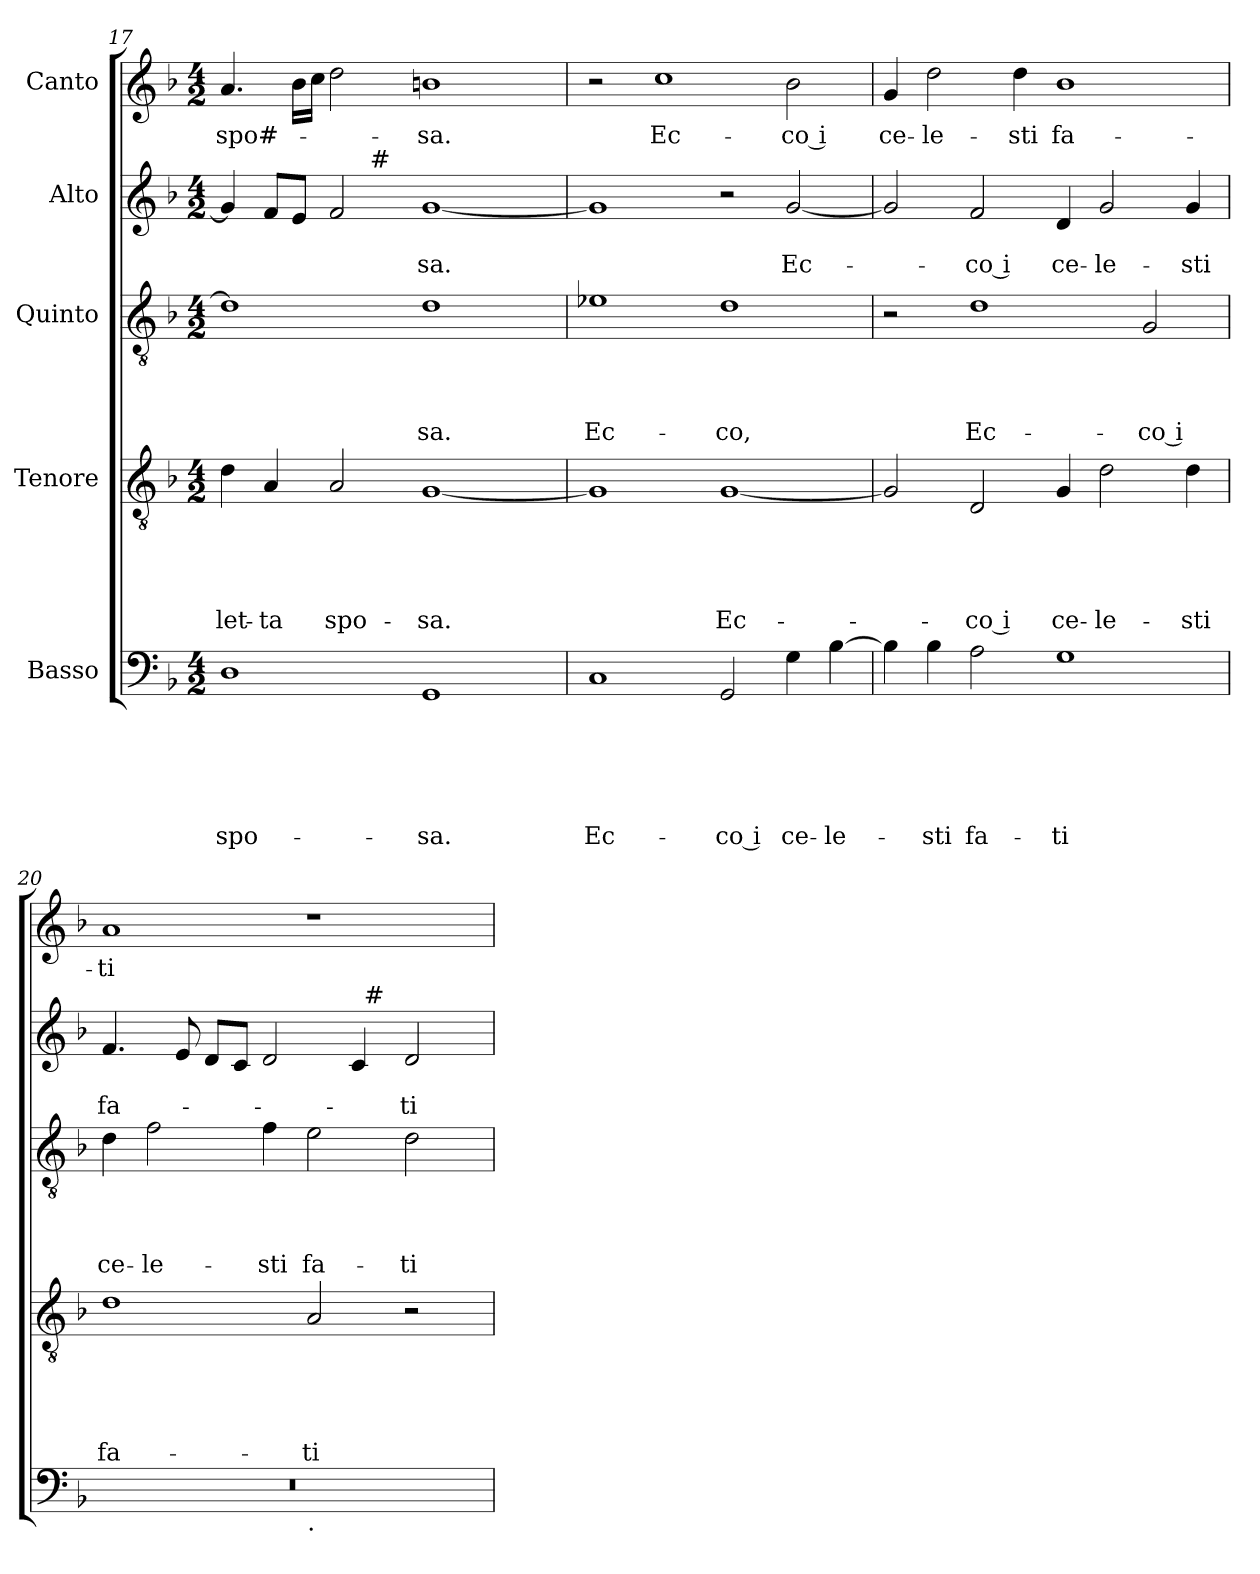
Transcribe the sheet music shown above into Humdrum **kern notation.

**kern	**text	**text	**text	**text	**text	**text	**kern	**text	**text	**text	**text	**text	**kern	**text	**text	**text	**text	**kern	**text	**text	**kern	**text
*part5	*part5	*part5	*part5	*part5	*part5	*part5	*part4	*part4	*part4	*part4	*part4	*part4	*part3	*part3	*part3	*part3	*part3	*part2	*part2	*part2	*part1	*part1
*staff5	*staff5	*staff5	*staff5	*staff5	*staff5	*staff5	*staff4	*staff4	*staff4	*staff4	*staff4	*staff4	*staff3	*staff3	*staff3	*staff3	*staff3	*staff2	*staff2	*staff2	*staff1	*staff1
*I"Basso	*	*	*	*	*	*	*I"Tenore	*	*	*	*	*	*I"Quinto	*	*	*	*	*I"Alto	*	*	*I"Canto	*
*clefF4	*	*	*	*	*	*	*clefGv2	*	*	*	*	*	*clefGv2	*	*	*	*	*clefG2	*	*	*clefG2	*
*ITrd-3c-5	*	*	*	*	*	*	*	*	*	*	*	*	*ITrd-3c-5	*	*	*	*	*ITrd-3c-5	*	*	*	*
*k[b-e-]	*	*	*	*	*	*	*k[b-]	*	*	*	*	*	*k[b-e-]	*	*	*	*	*k[b-e-]	*	*	*k[b-]	*
*B-:	*	*	*	*	*	*	*F:	*	*	*	*	*	*B-:	*	*	*	*	*B-:	*	*	*F:	*
*M4/2	*	*	*	*	*	*	*M4/2	*	*	*	*	*	*M4/2	*	*	*	*	*M4/2	*	*	*M4/2	*
=17	=17	=17	=17	=17	=17	=17	=17	=17	=17	=17	=17	=17	=17	=17	=17	=17	=17	=17	=17	=17	=17	=17
!	!	!	!	!	!	!LO:LY:b	!	!	!	!	!	!LO:LY:b	!	!	!	!	!	!	!	!	!	!LO:LY:b
*	*	*	*	*	*	*	*	*	*	*	*	*	*	*	*	*	*	*^	*	*	*	*
1G	.	.	.	.	.	spo-	4d\	.	.	.	.	-let-	1g]	.	.	.	.	4cc/]	2ryy	.	.	4.a/	spo#-
!	!	!	!	!	!	!	!	!	!	!	!	!LO:LY:b	!	!	!	!	!	!	!	!	!	!	!
.	.	.	.	.	.	.	4A/	.	.	.	.	-ta	.	.	.	.	.	8b-/L	.	.	.	.	.
.	.	.	.	.	.	.	.	.	.	.	.	.	.	.	.	.	.	8a/J	.	.	.	16b-\LL	.
.	.	.	.	.	.	.	.	.	.	.	.	.	.	.	.	.	.	.	.	.	.	16cc\JJ	.
!	!	!	!	!	!	!	!	!	!	!	!	!LO:LY:b	!	!	!	!	!	!	!	!	!	!	!
.	.	.	.	.	.	.	2A/	.	.	.	.	spo-	.	.	.	.	.	2b-/	8ryy	.	.	2dd\	.
.	.	.	.	.	.	.	.	.	.	.	.	.	.	.	.	.	.	.	32ryy	.	.	.	.
!	!	!	!	!	!	!	!	!	!	!	!	!	!	!	!	!	!	!	!LO:TX:a:t=#	!	!	!	!
.	.	.	.	.	.	.	.	.	.	.	.	.	.	.	.	.	.	.	1ryy	.	.	.	.
!	!	!	!	!	!	!LO:LY:b	!	!	!	!	!	!LO:LY:b	!	!	!	!	!LO:LY:b	!	!	!	!LO:LY:b	!	!LO:LY:b
1C	.	.	.	.	.	-sa.	[>1G	.	.	.	.	-sa.	1g	.	.	.	sa.	[>1cc	.	.	-sa.	1bn	-sa.
.	.	.	.	.	.	.	.	.	.	.	.	.	.	.	.	.	.	.	4ryy	.	.	.	.
.	.	.	.	.	.	.	.	.	.	.	.	.	.	.	.	.	.	.	16.ryy	.	.	.	.
!!LO:PB:g=z
=18	=18	=18	=18	=18	=18	=18	=18	=18	=18	=18	=18	=18	=18	=18	=18	=18	=18	=18	=18	=18	=18	=18	=18
!	!	!	!	!	!	!LO:LY:b	!	!	!	!	!	!	!	!	!	!	!LO:LY:b	!	!	!	!	!	!
*	*	*	*	*	*	*	*	*	*	*	*	*	*	*	*	*	*	*v	*v	*	*	*	*
1F	.	.	.	.	.	Ec-	1G]	.	.	.	.	.	1a-X	.	.	.	Ec-	1cc]	.	.	2r	.
!	!	!	!	!	!	!	!	!	!	!	!	!	!	!	!	!	!	!	!	!	!	!LO:LY:b
.	.	.	.	.	.	.	.	.	.	.	.	.	.	.	.	.	.	.	.	.	1cc	Ec-
!	!	!	!	!	!	!LO:LY:b:rj	!	!	!	!	!	!LO:LY:b	!	!	!	!	!LO:LY:b	!	!	!	!	!
2C/	.	.	.	.	.	-co i	[<1G	.	.	.	.	Ec-	1g	.	.	.	-co,	2r	.	.	.	.
!	!	!	!	!	!	!LO:LY:b	!	!	!	!	!	!	!	!	!	!	!	!	!	!LO:LY:b	!	!LO:LY:b:rj
4c\	.	.	.	.	.	ce-	.	.	.	.	.	.	.	.	.	.	.	[<2cc/	.	Ec-	2b-\	-co i
!	!	!	!	!	!	!LO:LY:b	!	!	!	!	!	!	!	!	!	!	!	!	!	!	!	!
[>4e-\	.	.	.	.	.	-le-	.	.	.	.	.	.	.	.	.	.	.	.	.	.	.	.
=19	=19	=19	=19	=19	=19	=19	=19	=19	=19	=19	=19	=19	=19	=19	=19	=19	=19	=19	=19	=19	=19	=19
!	!	!	!	!	!	!	!	!	!	!	!	!	!	!	!	!	!	!	!	!	!	!LO:LY:b
4e-\]	.	.	.	.	.	.	2G/]	.	.	.	.	.	2r	.	.	.	.	2cc/]	.	.	4g/	ce-
!	!	!	!	!	!	!LO:LY:b	!	!	!	!	!	!	!	!	!	!	!	!	!	!	!	!LO:LY:b
4e-\	.	.	.	.	.	-sti	.	.	.	.	.	.	.	.	.	.	.	.	.	.	2dd\	-le-
!	!	!	!	!	!	!LO:LY:b	!	!	!	!	!	!LO:LY:b:rj	!	!	!	!	!LO:LY:b	!	!	!LO:LY:b:rj	!	!
2d\	.	.	.	.	.	fa-	2D/	.	.	.	.	-co i	1g	.	.	.	Ec-	2b-/	.	-co i	.	.
!	!	!	!	!	!	!	!	!	!	!	!	!	!	!	!	!	!	!	!	!	!	!LO:LY:b
.	.	.	.	.	.	.	.	.	.	.	.	.	.	.	.	.	.	.	.	.	4dd\	-sti
!	!	!	!	!	!	!LO:LY:b	!	!	!	!	!	!LO:LY:b	!	!	!	!	!	!	!	!LO:LY:b	!	!LO:LY:b
1c	.	.	.	.	.	-ti	4G/	.	.	.	.	ce-	.	.	.	.	.	4g/	.	ce-	1b-	fa-
!	!	!	!	!	!	!	!	!	!	!	!	!LO:LY:b	!	!	!	!	!	!	!	!LO:LY:b	!	!
.	.	.	.	.	.	.	2d\	.	.	.	.	-le-	.	.	.	.	.	2cc/	.	-le-	.	.
!	!	!	!	!	!	!	!	!	!	!	!	!	!	!	!	!	!LO:LY:b:rj	!	!	!	!	!
.	.	.	.	.	.	.	.	.	.	.	.	.	2c/	.	.	.	-co i	.	.	.	.	.
!	!	!	!	!	!	!	!	!	!	!	!	!LO:LY:b	!	!	!	!	!	!	!	!LO:LY:b	!	!
.	.	.	.	.	.	.	4d\	.	.	.	.	-sti	.	.	.	.	.	4cc/	.	-sti	.	.
=20	=20	=20	=20	=20	=20	=20	=20	=20	=20	=20	=20	=20	=20	=20	=20	=20	=20	=20	=20	=20	=20	=20
!	!	!	!	!	!	!	!	!	!	!	!	!LO:LY:b	!	!	!	!	!LO:LY:b	!	!	!LO:LY:b	!	!LO:LY:b
*^	*	*	*	*	*	*	*	*	*	*	*	*	*	*	*	*	*	*^	*	*	*	*
0r	1ryy	.	.	.	.	.	.	1d	.	.	.	.	fa-	4g\	.	.	.	ce-	4.b-/	1ryy	.	fa-	1a	-ti
!	!	!	!	!	!	!	!	!	!	!	!	!	!	!	!	!	!	!LO:LY:b	!	!	!	!	!	!
.	.	.	.	.	.	.	.	.	.	.	.	.	.	2b-\	.	.	.	-le-	.	.	.	.	.	.
.	.	.	.	.	.	.	.	.	.	.	.	.	.	.	.	.	.	.	8a/	.	.	.	.	.
.	.	.	.	.	.	.	.	.	.	.	.	.	.	.	.	.	.	.	8g/L	.	.	.	.	.
.	.	.	.	.	.	.	.	.	.	.	.	.	.	.	.	.	.	.	8f/J	.	.	.	.	.
!	!	!	!	!	!	!	!	!	!	!	!	!	!	!	!	!	!	!LO:LY:b	!	!	!	!	!	!
.	.	.	.	.	.	.	.	.	.	.	.	.	.	4b-\	.	.	.	-sti	2g/	.	.	.	.	.
!	!LO:TX:b:t=.	!	!	!	!	!	!	!	!	!	!	!	!	!	!	!	!	!	!	!	!	!	!	!
!	!	!	!	!	!	!	!	!	!	!	!	!	!LO:LY:b	!	!	!	!	!LO:LY:b	!	!	!	!	!	!
.	1ryy	.	.	.	.	.	.	2A/	.	.	.	.	-ti	2a\	.	.	.	fa-	.	4ryy	.	.	1r	.
.	.	.	.	.	.	.	.	.	.	.	.	.	.	.	.	.	.	.	4f/	32ryy	.	.	.	.
!	!	!	!	!	!	!	!	!	!	!	!	!	!	!	!	!	!	!	!	!LO:TX:a:t=#	!	!	!	!
.	.	.	.	.	.	.	.	.	.	.	.	.	.	.	.	.	.	.	.	2ryy	.	.	.	.
!	!	!	!	!	!	!	!	!	!	!	!	!	!	!	!	!	!	!LO:LY:b	!	!	!	!LO:LY:b	!	!
.	.	.	.	.	.	.	.	2r	.	.	.	.	.	2g\	.	.	.	-ti	2g/	.	.	-ti	.	.
.	.	.	.	.	.	.	.	.	.	.	.	.	.	.	.	.	.	.	.	8..ryy	.	.	.	.
*v	*v	*	*	*	*	*	*	*	*	*	*	*	*	*	*	*	*	*	*v	*v	*	*	*	*
=	=	=	=	=	=	=	=	=	=	=	=	=	=	=	=	=	=	=	=	=	=	=
*-	*-	*-	*-	*-	*-	*-	*-	*-	*-	*-	*-	*-	*-	*-	*-	*-	*-	*-	*-	*-	*-	*-
